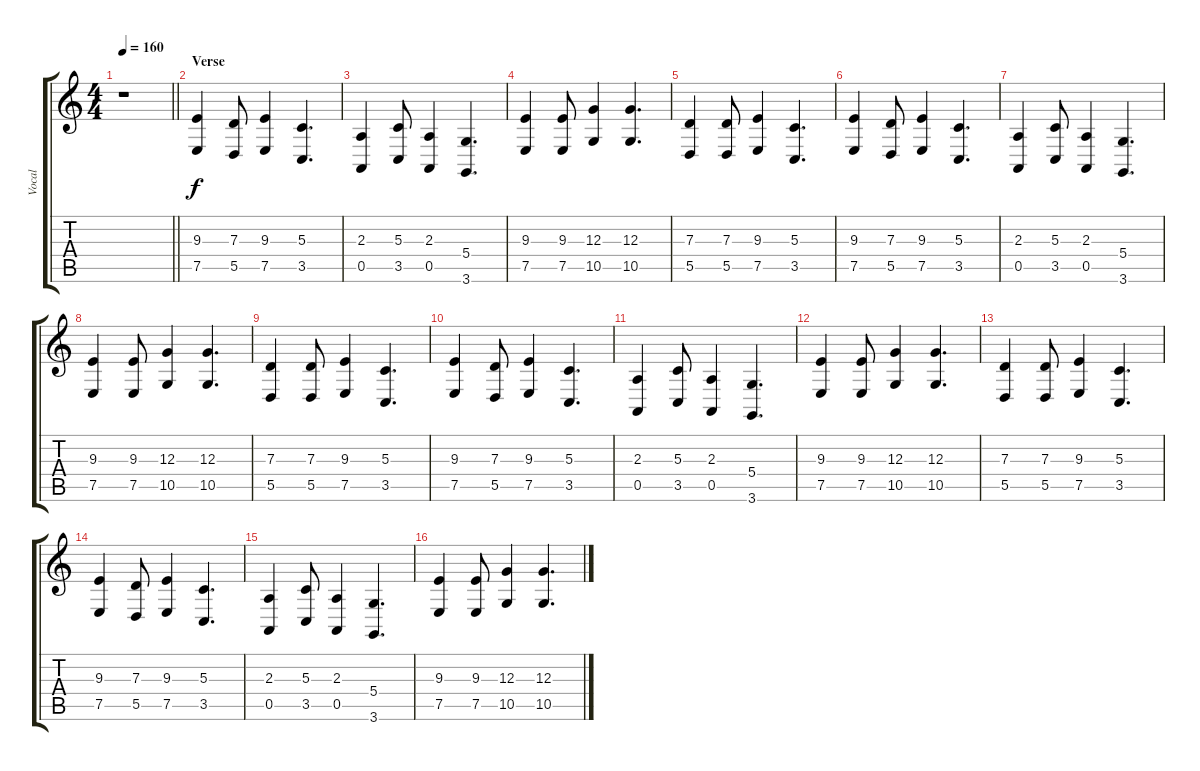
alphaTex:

\track ("Vocal" "Vocal") {instrument tenorsax}
\staff {score tabs}
\tuning (E4 B3 G3 D3 A2 E2) {hide}
\ts (4 4)
\tempo 160
\clef g2
\barLineRight lightlight
\ks c
r.1{dy f} |
\section ("" "Verse")
(9.3 7.5).4{instrument tenorsax} (7.3 5.5).8 (9.3 7.5).4 (5.3 3.5).4{d} |
(2.3 0.5).4 (5.3 3.5).8 (2.3 0.5).4 (5.4 3.6).4{d} |
(9.3 7.5).4 (9.3 7.5).8 (12.3 10.5).4 (12.3 10.5).4{d} |
(7.3 5.5).4 (7.3 5.5).8 (9.3 7.5).4 (5.3 3.5).4{d} |
(9.3 7.5).4 (7.3 5.5).8 (9.3 7.5).4 (5.3 3.5).4{d} |
(2.3 0.5).4 (5.3 3.5).8 (2.3 0.5).4 (5.4 3.6).4{d} |
(9.3 7.5).4 (9.3 7.5).8 (12.3 10.5).4 (12.3 10.5).4{d} |
(7.3 5.5).4 (7.3 5.5).8 (9.3 7.5).4 (5.3 3.5).4{d} |
(9.3 7.5).4 (7.3 5.5).8 (9.3 7.5).4 (5.3 3.5).4{d} |
(2.3 0.5).4 (5.3 3.5).8 (2.3 0.5).4 (5.4 3.6).4{d} |
(9.3 7.5).4 (9.3 7.5).8 (12.3 10.5).4 (12.3 10.5).4{d} |
(7.3 5.5).4 (7.3 5.5).8 (9.3 7.5).4 (5.3 3.5).4{d} |
(9.3 7.5).4 (7.3 5.5).8 (9.3 7.5).4 (5.3 3.5).4{d} |
(2.3 0.5).4 (5.3 3.5).8 (2.3 0.5).4 (5.4 3.6).4{d} |
(9.3 7.5).4 (9.3 7.5).8 (12.3 10.5).4 (12.3 10.5).4{d}
